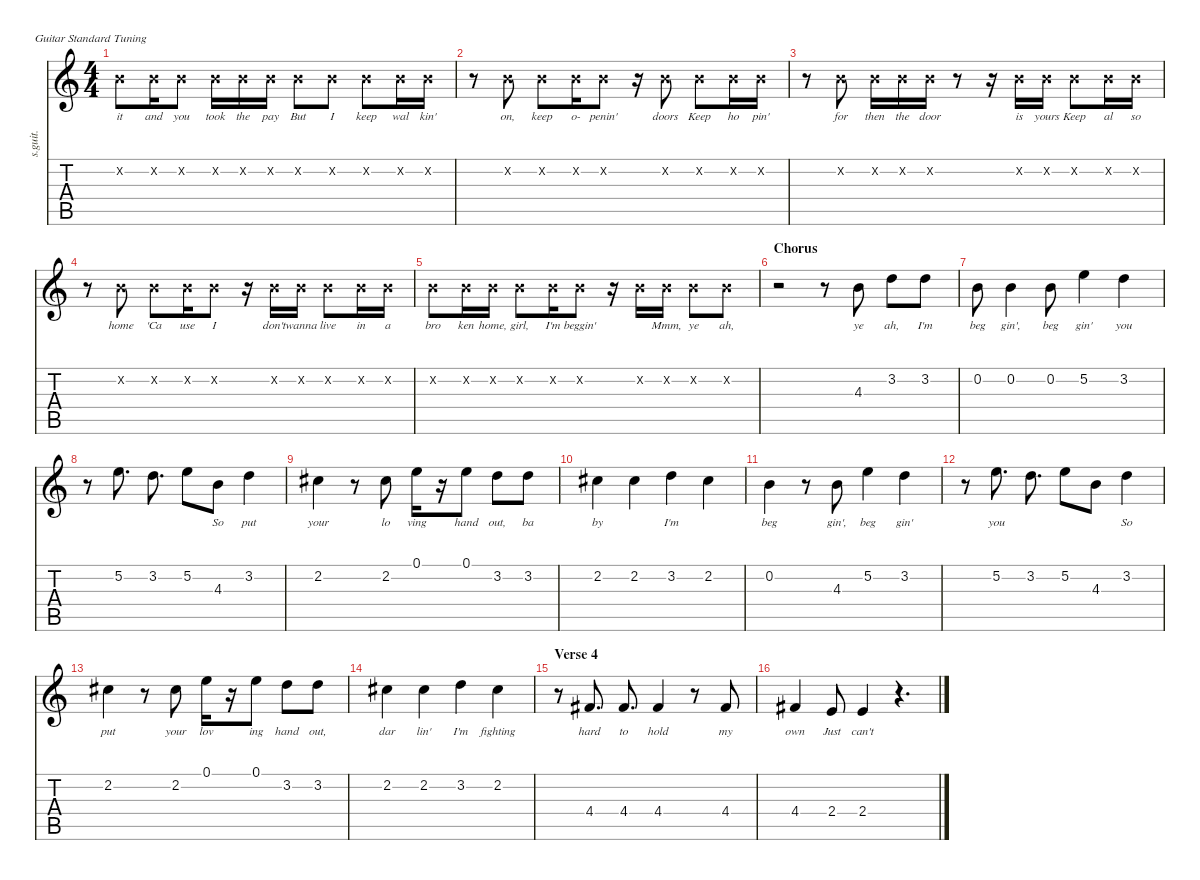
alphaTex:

\defaultSystemsLayout 4
\hideDynamics
\bracketExtendMode nobrackets
\track ("Damiano David (Vocals)" "s.guit.") {instrument tenorsax}
\staff {score tabs}
\tuning (E4 B3 G3 D3 A2 E2)
\displaytranspose 12
\ts (4 4)
\tempo (134 hide)
\clef g2
\ks c
0.2{x}.8{lyrics (0 "it") lyrics (1 "") lyrics (2 "") lyrics (3 "") lyrics (4 "") dy ff} 0.2{x}.16{lyrics (0 "and") lyrics (1 "") lyrics (2 "") lyrics (3 "") lyrics (4 "")} 0.2{x}.8{lyrics (0 "you") lyrics (1 "") lyrics (2 "") lyrics (3 "") lyrics (4 "")} 0.2{x}.16{lyrics (0 "took") lyrics (1 "") lyrics (2 "") lyrics (3 "") lyrics (4 "")} 0.2{x}.16{lyrics (0 "the") lyrics (1 "") lyrics (2 "") lyrics (3 "") lyrics (4 "")} 0.2{x}.16{lyrics (0 "pay") lyrics (1 "") lyrics (2 "") lyrics (3 "") lyrics (4 "")} 0.2{x}.8{lyrics (0 "But") lyrics (1 "") lyrics (2 "") lyrics (3 "") lyrics (4 "")} 0.2{x}.8{lyrics (0 "I") lyrics (1 "") lyrics (2 "") lyrics (3 "") lyrics (4 "")} 0.2{x}.8{lyrics (0 "keep") lyrics (1 "") lyrics (2 "") lyrics (3 "") lyrics (4 "")} 0.2{x}.16{lyrics (0 "wal") lyrics (1 "") lyrics (2 "") lyrics (3 "") lyrics (4 "")} 0.2{x}.16{lyrics (0 "kin'") lyrics (1 "") lyrics (2 "") lyrics (3 "") lyrics (4 "")} |
r.8 0.2{x}.8{lyrics (0 "on,") lyrics (1 "") lyrics (2 "") lyrics (3 "") lyrics (4 "")} 0.2{x}.8{lyrics (0 "keep") lyrics (1 "") lyrics (2 "") lyrics (3 "") lyrics (4 "")} 0.2{x}.16{lyrics (0 "o-") lyrics (1 "") lyrics (2 "") lyrics (3 "") lyrics (4 "")} 0.2{x}.8{lyrics (0 "penin'") lyrics (1 "") lyrics (2 "") lyrics (3 "") lyrics (4 "")} r.16 0.2{x}.8{lyrics (0 "doors") lyrics (1 "") lyrics (2 "") lyrics (3 "") lyrics (4 "")} 0.2{x}.8{lyrics (0 "Keep") lyrics (1 "") lyrics (2 "") lyrics (3 "") lyrics (4 "")} 0.2{x}.16{lyrics (0 "ho") lyrics (1 "") lyrics (2 "") lyrics (3 "") lyrics (4 "")} 0.2{x}.16{lyrics (0 "pin'") lyrics (1 "") lyrics (2 "") lyrics (3 "") lyrics (4 "")} |
r.8 0.2{x}.8{lyrics (0 "for") lyrics (1 "") lyrics (2 "") lyrics (3 "") lyrics (4 "")} 0.2{x}.16{lyrics (0 "then") lyrics (1 "") lyrics (2 "") lyrics (3 "") lyrics (4 "")} 0.2{x}.16{lyrics (0 "the") lyrics (1 "") lyrics (2 "") lyrics (3 "") lyrics (4 "")} 0.2{x}.16{lyrics (0 "door") lyrics (1 "") lyrics (2 "") lyrics (3 "") lyrics (4 "")} r.8 r.16 0.2{x}.16{lyrics (0 "is") lyrics (1 "") lyrics (2 "") lyrics (3 "") lyrics (4 "")} 0.2{x}.16{lyrics (0 "yours") lyrics (1 "") lyrics (2 "") lyrics (3 "") lyrics (4 "")} 0.2{x}.8{lyrics (0 "Keep") lyrics (1 "") lyrics (2 "") lyrics (3 "") lyrics (4 "")} 0.2{x}.16{lyrics (0 "al") lyrics (1 "") lyrics (2 "") lyrics (3 "") lyrics (4 "")} 0.2{x}.16{lyrics (0 "so") lyrics (1 "") lyrics (2 "") lyrics (3 "") lyrics (4 "")} |
r.8 0.2{x}.8{lyrics (0 "home") lyrics (1 "") lyrics (2 "") lyrics (3 "") lyrics (4 "")} 0.2{x}.8{lyrics (0 "'Ca") lyrics (1 "") lyrics (2 "") lyrics (3 "") lyrics (4 "")} 0.2{x}.16{lyrics (0 "use") lyrics (1 "") lyrics (2 "") lyrics (3 "") lyrics (4 "")} 0.2{x}.8{lyrics (0 "I") lyrics (1 "") lyrics (2 "") lyrics (3 "") lyrics (4 "")} r.16 0.2{x}.16{lyrics (0 "don't") lyrics (1 "") lyrics (2 "") lyrics (3 "") lyrics (4 "")} 0.2{x}.16{lyrics (0 "wanna") lyrics (1 "") lyrics (2 "") lyrics (3 "") lyrics (4 "")} 0.2{x}.8{lyrics (0 "live") lyrics (1 "") lyrics (2 "") lyrics (3 "") lyrics (4 "")} 0.2{x}.16{lyrics (0 "in") lyrics (1 "") lyrics (2 "") lyrics (3 "") lyrics (4 "")} 0.2{x}.16{lyrics (0 "a") lyrics (1 "") lyrics (2 "") lyrics (3 "") lyrics (4 "")} |
0.2{x}.8{lyrics (0 "bro") lyrics (1 "") lyrics (2 "") lyrics (3 "") lyrics (4 "")} 0.2{x}.16{lyrics (0 "ken") lyrics (1 "") lyrics (2 "") lyrics (3 "") lyrics (4 "")} 0.2{x}.16{lyrics (0 "home,") lyrics (1 "") lyrics (2 "") lyrics (3 "") lyrics (4 "")} 0.2{x}.8{lyrics (0 "girl,") lyrics (1 "") lyrics (2 "") lyrics (3 "") lyrics (4 "")} 0.2{x}.16{lyrics (0 "I'm") lyrics (1 "") lyrics (2 "") lyrics (3 "") lyrics (4 "")} 0.2{x}.8{lyrics (0 "beggin'") lyrics (1 "") lyrics (2 "") lyrics (3 "") lyrics (4 "")} r.16 0.2{x}.16{lyrics (0 "") lyrics (1 "") lyrics (2 "") lyrics (3 "") lyrics (4 "")} 0.2{x}.16{lyrics (0 "Mmm,") lyrics (1 "") lyrics (2 "") lyrics (3 "") lyrics (4 "")} 0.2{x}.8{lyrics (0 "ye") lyrics (1 "") lyrics (2 "") lyrics (3 "") lyrics (4 "")} 0.2{x}.8{lyrics (0 "ah,") lyrics (1 "") lyrics (2 "") lyrics (3 "") lyrics (4 "")} |
\section ("" "Chorus")
r.2 r.8 4.3.8{lyrics (0 "ye") lyrics (1 "") lyrics (2 "") lyrics (3 "") lyrics (4 "")} 3.2.8{lyrics (0 "ah,") lyrics (1 "") lyrics (2 "") lyrics (3 "") lyrics (4 "")} 3.2.8{lyrics (0 "I'm") lyrics (1 "") lyrics (2 "") lyrics (3 "") lyrics (4 "")} |
0.2.8{lyrics (0 "beg") lyrics (1 "") lyrics (2 "") lyrics (3 "") lyrics (4 "")} 0.2.4{lyrics (0 "gin',") lyrics (1 "") lyrics (2 "") lyrics (3 "") lyrics (4 "")} 0.2.8{lyrics (0 "beg") lyrics (1 "") lyrics (2 "") lyrics (3 "") lyrics (4 "")} 5.2.4{lyrics (0 "gin'") lyrics (1 "") lyrics (2 "") lyrics (3 "") lyrics (4 "")} 3.2.4{lyrics (0 "you") lyrics (1 "") lyrics (2 "") lyrics (3 "") lyrics (4 "")} |
r.8 5.2.8{d lyrics (0 "") lyrics (1 "") lyrics (2 "") lyrics (3 "") lyrics (4 "")} 3.2.8{d lyrics (0 "") lyrics (1 "") lyrics (2 "") lyrics (3 "") lyrics (4 "")} 5.2.8{lyrics (0 "") lyrics (1 "") lyrics (2 "") lyrics (3 "") lyrics (4 "")} 4.3.8{lyrics (0 "So") lyrics (1 "") lyrics (2 "") lyrics (3 "") lyrics (4 "")} 3.2.4{lyrics (0 "put") lyrics (1 "") lyrics (2 "") lyrics (3 "") lyrics (4 "")} |
2.2{acc #}.4{lyrics (0 "your") lyrics (1 "") lyrics (2 "") lyrics (3 "") lyrics (4 "")} r.8 2.2{acc #}.8{lyrics (0 "lo") lyrics (1 "") lyrics (2 "") lyrics (3 "") lyrics (4 "")} 0.1.16{lyrics (0 "ving") lyrics (1 "") lyrics (2 "") lyrics (3 "") lyrics (4 "")} r.16 0.1.8{lyrics (0 "hand") lyrics (1 "") lyrics (2 "") lyrics (3 "") lyrics (4 "")} 3.2.8{lyrics (0 "out,") lyrics (1 "") lyrics (2 "") lyrics (3 "") lyrics (4 "")} 3.2.8{lyrics (0 "ba") lyrics (1 "") lyrics (2 "") lyrics (3 "") lyrics (4 "")} |
2.2{acc #}.4{lyrics (0 "by") lyrics (1 "") lyrics (2 "") lyrics (3 "") lyrics (4 "")} 2.2{acc #}.4{lyrics (0 "") lyrics (1 "") lyrics (2 "") lyrics (3 "") lyrics (4 "")} 3.2.4{lyrics (0 "I'm") lyrics (1 "") lyrics (2 "") lyrics (3 "") lyrics (4 "")} 2.2{acc #}.4{lyrics (0 "") lyrics (1 "") lyrics (2 "") lyrics (3 "") lyrics (4 "")} |
0.2.4{lyrics (0 "beg") lyrics (1 "") lyrics (2 "") lyrics (3 "") lyrics (4 "")} r.8 4.3.8{lyrics (0 "gin',") lyrics (1 "") lyrics (2 "") lyrics (3 "") lyrics (4 "")} 5.2.4{lyrics (0 "beg") lyrics (1 "") lyrics (2 "") lyrics (3 "") lyrics (4 "")} 3.2.4{lyrics (0 "gin'") lyrics (1 "") lyrics (2 "") lyrics (3 "") lyrics (4 "")} |
r.8 5.2.8{d lyrics (0 "you") lyrics (1 "") lyrics (2 "") lyrics (3 "") lyrics (4 "")} 3.2.8{d lyrics (0 "") lyrics (1 "") lyrics (2 "") lyrics (3 "") lyrics (4 "")} 5.2.8{lyrics (0 "") lyrics (1 "") lyrics (2 "") lyrics (3 "") lyrics (4 "")} 4.3.8{lyrics (0 "") lyrics (1 "") lyrics (2 "") lyrics (3 "") lyrics (4 "")} 3.2.4{lyrics (0 "So") lyrics (1 "") lyrics (2 "") lyrics (3 "") lyrics (4 "")} |
2.2{acc #}.4{lyrics (0 "put") lyrics (1 "") lyrics (2 "") lyrics (3 "") lyrics (4 "")} r.8 2.2{acc #}.8{lyrics (0 "your") lyrics (1 "") lyrics (2 "") lyrics (3 "") lyrics (4 "")} 0.1.16{lyrics (0 "lov") lyrics (1 "") lyrics (2 "") lyrics (3 "") lyrics (4 "")} r.16 0.1.8{lyrics (0 "ing") lyrics (1 "") lyrics (2 "") lyrics (3 "") lyrics (4 "")} 3.2.8{lyrics (0 "hand") lyrics (1 "") lyrics (2 "") lyrics (3 "") lyrics (4 "")} 3.2.8{lyrics (0 "out,") lyrics (1 "") lyrics (2 "") lyrics (3 "") lyrics (4 "")} |
2.2{acc #}.4{lyrics (0 "dar") lyrics (1 "") lyrics (2 "") lyrics (3 "") lyrics (4 "")} 2.2{acc #}.4{lyrics (0 "lin'") lyrics (1 "") lyrics (2 "") lyrics (3 "") lyrics (4 "")} 3.2.4{lyrics (0 "I'm") lyrics (1 "") lyrics (2 "") lyrics (3 "") lyrics (4 "")} 2.2{acc #}.4{lyrics (0 "fighting") lyrics (1 "") lyrics (2 "") lyrics (3 "") lyrics (4 "")} |
\section ("" "Verse 4")
r.8 4.4{acc #}.8{d lyrics (0 "hard") lyrics (1 "") lyrics (2 "") lyrics (3 "") lyrics (4 "")} 4.4{acc #}.8{d lyrics (0 "to") lyrics (1 "") lyrics (2 "") lyrics (3 "") lyrics (4 "")} 4.4{acc #}.4{lyrics (0 "hold") lyrics (1 "") lyrics (2 "") lyrics (3 "") lyrics (4 "")} r.8 4.4{acc #}.8{lyrics (0 "my") lyrics (1 "") lyrics (2 "") lyrics (3 "") lyrics (4 "")} |
4.4{acc #}.4{lyrics (0 "own") lyrics (1 "") lyrics (2 "") lyrics (3 "") lyrics (4 "")} 2.4.8{lyrics (0 "Just") lyrics (1 "") lyrics (2 "") lyrics (3 "") lyrics (4 "")} 2.4.4{lyrics (0 "can't") lyrics (1 "") lyrics (2 "") lyrics (3 "") lyrics (4 "")} r.4{d}
